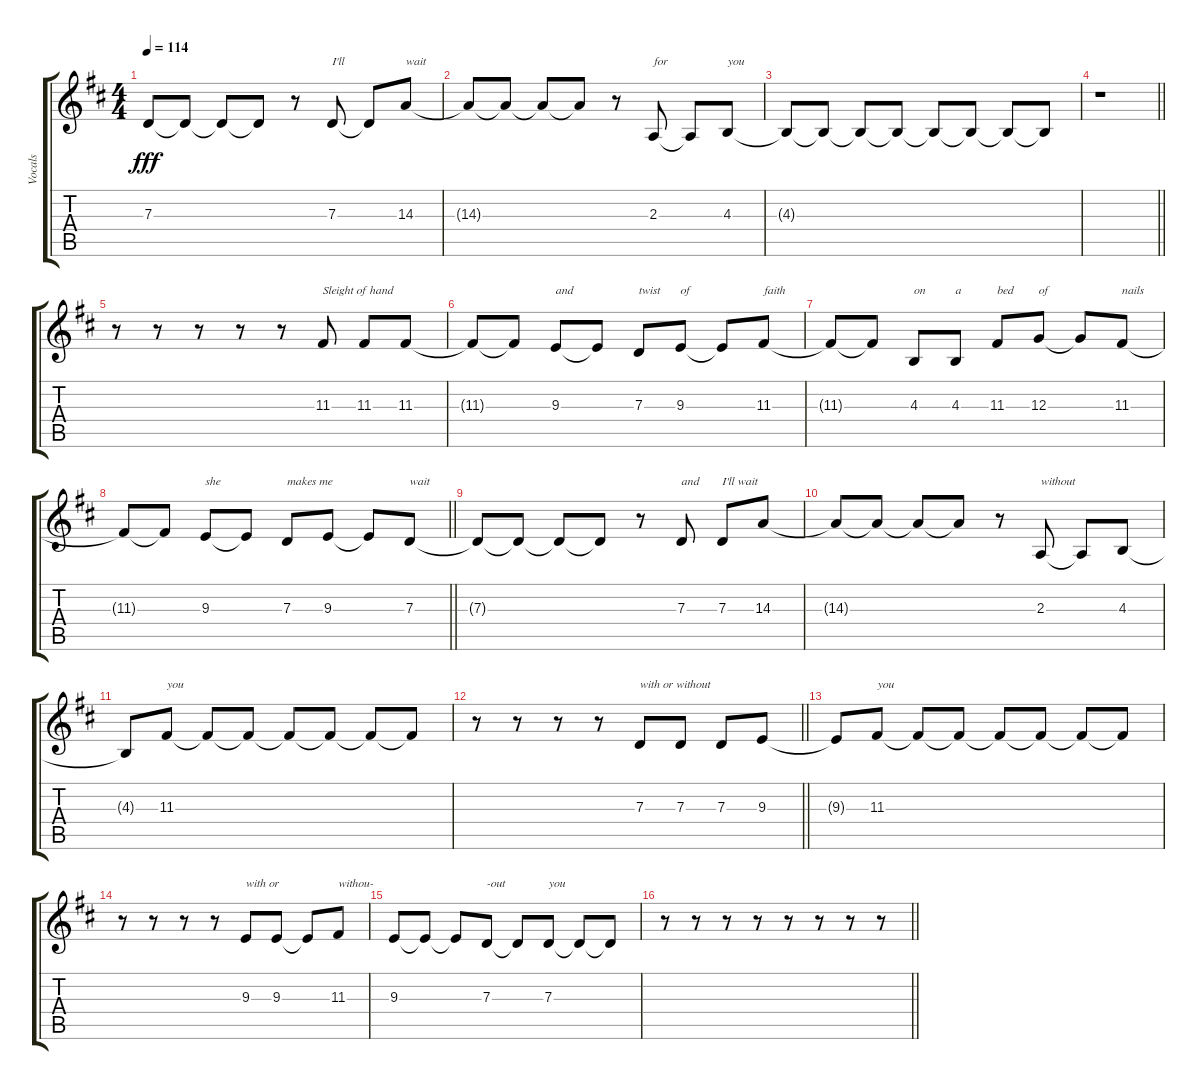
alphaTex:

\track ("Vocals" "Vocals") {instrument clarinet}
\staff {score tabs}
\tuning (E4 B3 G3 D3 A2 E2) {hide}
\ts (4 4)
\tempo 114
\clef g2
\ks d
7.3{t}.8{dy fff} 7.3{t}.8 7.3{t}.8 7.3{t}.8 r.8 7.3.8{txt "I'll"} 7.3{t}.8 14.3.8{txt "wait"} |
14.3{t}.8 14.3{t}.8 14.3{t}.8 14.3{t}.8 r.8 2.3.8{txt "for"} 2.3{t}.8 4.3.8{txt "you"} |
4.3{t}.8 4.3{t}.8 4.3{t}.8 4.3{t}.8 4.3{t}.8 4.3{t}.8 4.3{t}.8 4.3{t}.8 |
\barLineRight lightlight
r.1 |
r.8 r.8 r.8 r.8 r.8 11.3.8{txt "Sleight of hand"} 11.3.8 11.3.8 |
11.3{t}.8 11.3{t}.8 9.3.8{txt "and"} 9.3{t}.8 7.3.8{txt "twist"} 9.3.8{txt "of"} 9.3{t}.8 11.3.8{txt "faith"} |
11.3{t}.8 11.3{t}.8 4.3.8{txt "on"} 4.3.8{txt "a"} 11.3.8{txt "bed"} 12.3.8{txt "of"} 12.3{t}.8 11.3.8{txt "nails"} |
\barLineRight lightlight
11.3{t}.8 11.3{t}.8 9.3.8{txt "she"} 9.3{t}.8 7.3.8{txt "makes me"} 9.3.8 9.3{t}.8 7.3.8{txt "wait"} |
7.3{t}.8 7.3{t}.8 7.3{t}.8 7.3{t}.8 r.8 7.3.8{txt "and"} 7.3.8{txt "I'll wait"} 14.3.8 |
14.3{t}.8 14.3{t}.8 14.3{t}.8 14.3{t}.8 r.8 2.3.8{txt "without"} 2.3{t}.8 4.3.8 |
4.3{t}.8 11.3.8{txt "you"} 11.3{t}.8 11.3{t}.8 11.3{t}.8 11.3{t}.8 11.3{t}.8 11.3{t}.8 |
\barLineRight lightlight
r.8 r.8 r.8 r.8 7.3.8{txt "with or without"} 7.3.8 7.3.8 9.3.8 |
9.3{t}.8 11.3.8{txt "you"} 11.3{t}.8 11.3{t}.8 11.3{t}.8 11.3{t}.8 11.3{t}.8 11.3{t}.8 |
r.8 r.8 r.8 r.8 9.3.8{txt "with or"} 9.3.8 9.3{t}.8 11.3.8{txt "withou-"} |
9.3.8 9.3{t}.8 9.3{t}.8 7.3.8{txt "-out"} 7.3{t}.8 7.3.8{txt "you"} 7.3{t}.8 7.3{t}.8 |
\barLineRight lightlight
r.8 r.8 r.8 r.8 r.8 r.8 r.8 r.8
